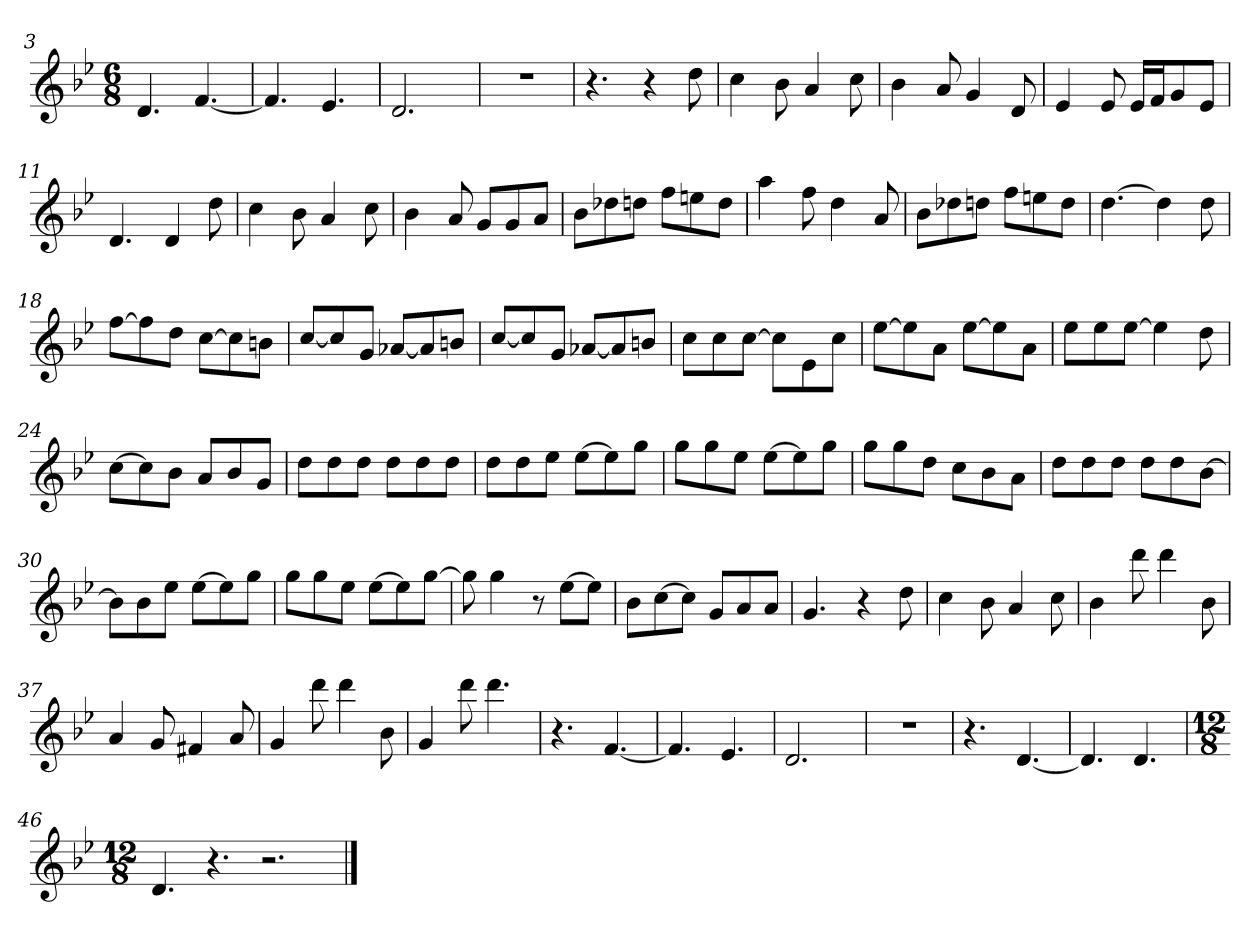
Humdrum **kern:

**kern
*part1
*staff1
*clefG2
*k[b-e-]
*B-:
*M6/8
=3
4.d
[4.f
=4
4.f]
4.e-
=5
2.d
=6
2.r
=7
4.r
4r
8dd
=8
4cc
8b-
4a
8cc
=9
4b-
8a
4g
8d
=10
4e-
8e-
16e-/LL
16f/J
8g/
8e-/J
=11
4.d
4d
8dd
=12
4cc
8b-
4a
8cc
=13
4b-
8a
8g/L
8g/
8a/J
=14
8b-\L
8dd-X\
8ddn\J
8ff\L
8een\
8dd\J
=15
4aa
8ff
4dd
8a
=16
8b-\L
8dd-X\
8ddn\J
8ff\L
8een\
8dd\J
=17
[4.dd
4dd]
8dd
=18
[8ff\L
8ff\]
8dd\J
[8cc\L
8cc\]
8bn\J
=19
[8cc/L
8cc/]
8g/J
[8a-X/L
8a-/]
8bn/J
=20
[8cc/L
8cc/]
8g/J
[8a-X/L
8a-/]
8bn/J
=21
8cc\L
8cc\
[8cc\J
8cc\L]
8e-\
8cc\J
=22
[8ee-\L
8ee-\]
8a\J
[8ee-\L
8ee-\]
8a\J
=23
8ee-\L
8ee-\
[8ee-\J
4ee-]
8dd
=24
[8cc\L
8cc\]
8b-\J
8a/L
8b-/
8g/J
=25
8dd\L
8dd\
8dd\J
8dd\L
8dd\
8dd\J
=26
8dd\L
8dd\
8ee-\J
[8ee-\L
8ee-\]
8gg\J
=27
8gg\L
8gg\
8ee-\J
[8ee-\L
8ee-\]
8gg\J
=28
8gg\L
8gg\
8dd\J
8cc\L
8b-\
8a\J
=29
8dd\L
8dd\
8dd\J
8dd\L
8dd\
[8b-\J
=30
8b-\L]
8b-\
8ee-\J
[8ee-\L
8ee-\]
8gg\J
=31
8gg\L
8gg\
8ee-\J
[8ee-\L
8ee-\]
[8gg\J
=32
8gg]
4gg
8r
[8ee-\L
8ee-\J]
=33
8b-\L
[8cc\
8cc\J]
8g/L
8a/
8a/J
=34
4.g
4r
8dd
=35
4cc
8b-
4a
8cc
=36
4b-
8ddd
4ddd
8b-
=37
4a
8g
4f#X
8a
=38
4g
8ddd
4ddd
8b-
=39
4g
8ddd
4.ddd
=40
4.r
[4.f
=41
4.f]
4.e-
=42
2.d
=43
2.r
=44
4.r
[4.d
=45
4.d]
4.d
=46
*M12/8
4.d
4.r
2.r
==
*-
